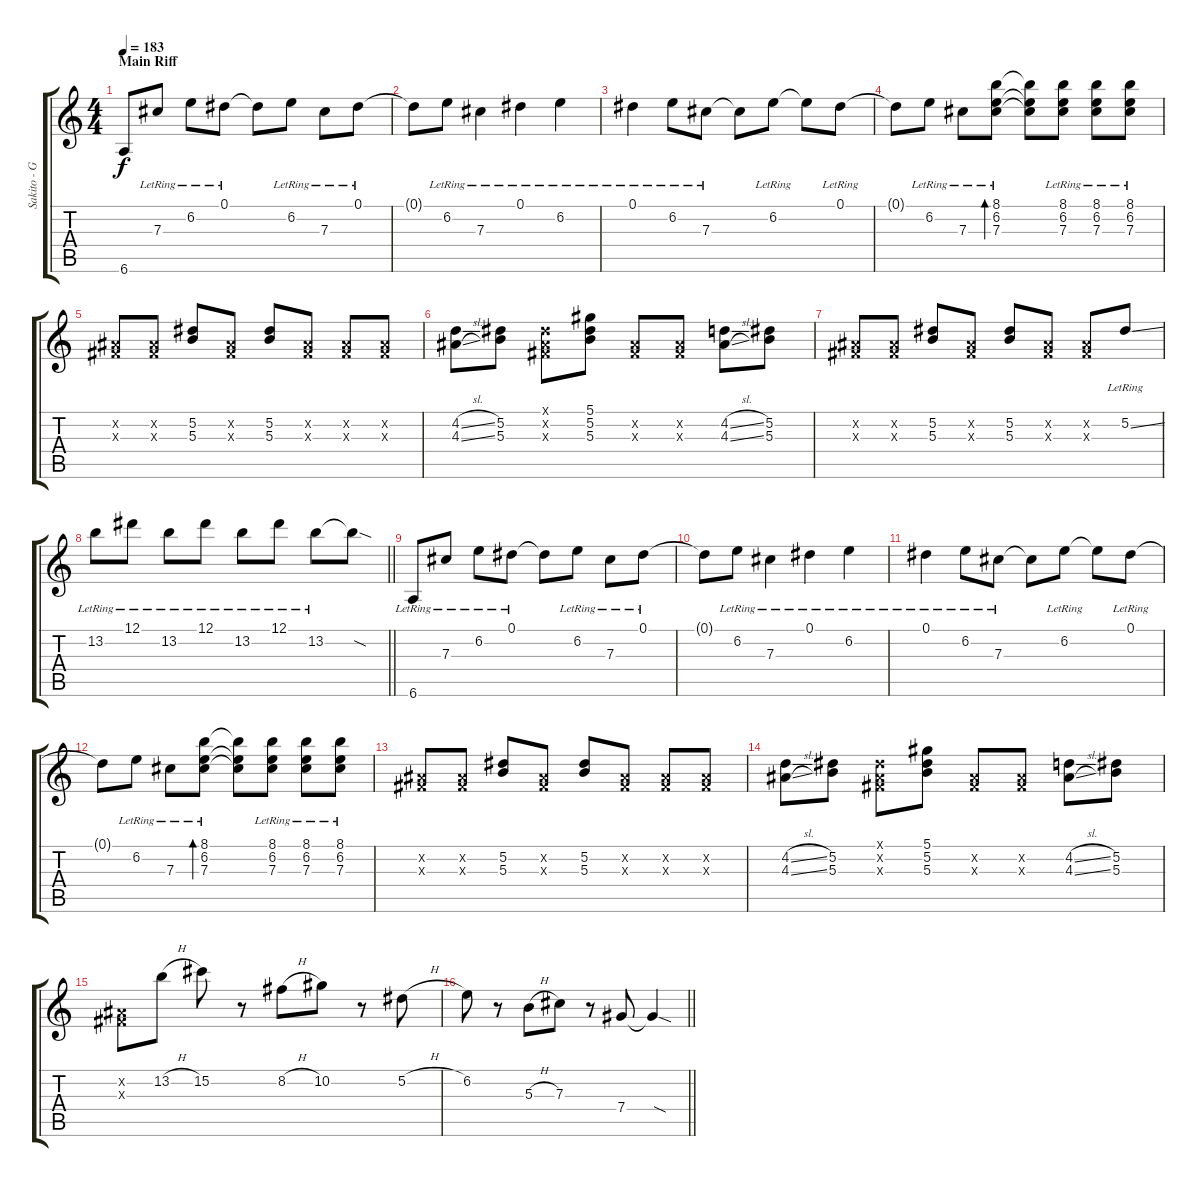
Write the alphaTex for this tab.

\track ("Sakito - Guitar 1" "Sakito - G") {instrument electricguitarjazz}
\staff {score tabs}
\tuning (Eb4 Bb3 Gb3 Db3 Ab2 Eb2) {hide}
\ts (4 4)
\section ("" "Main Riff")
\tempo 183
\clef g2
\ks c
6.6{t}.8{dy f} 7.3{lr}.8 6.2{lr}.8 0.1{lr}.8 0.1{t}.8 6.2{lr}.8 7.3{lr}.8 0.1{lr}.8 |
0.1{t}.8 6.2{lr}.8 7.3{lr}.4 0.1{lr}.4 6.2{lr}.4 |
0.1{lr}.4 6.2{lr}.8 7.3{lr}.8 7.3{t}.8 6.2{lr}.8 6.2{t}.8 0.1{lr}.8 |
0.1{t}.8 6.2{lr}.8 7.3{lr}.8 (8.1{lr} 6.2{lr} 7.3{lr}).8{bd 60} (8.1{t} 6.2{t} 7.3{t}).8 (8.1{lr} 6.2{lr} 7.3{lr}).8 (8.1{lr} 6.2{lr} 7.3{lr}).8 (8.1{lr} 6.2{lr} 7.3{lr}).8 |
(0.2{x} 0.3{x}).8 (0.2{x} 0.3{x}).8 (5.2 5.3).8 (0.2{x} 0.3{x}).8 (5.2 5.3).8 (0.2{x} 0.3{x}).8 (0.2{x} 0.3{x}).8 (0.2{x} 0.3{x}).8 |
(4.2{sl} 4.3{sl}).8 (5.2 5.3).8 (0.1{x} 0.2{x} 0.3{x}).8 (5.1 5.2 5.3).8 (0.2{x} 0.3{x}).8 (0.2{x} 0.3{x}).8 (4.2{sl} 4.3{sl}).8 (5.2 5.3).8 |
(0.2{x} 0.3{x}).8 (0.2{x} 0.3{x}).8 (5.2 5.3).8 (0.2{x} 0.3{x}).8 (5.2 5.3).8 (0.2{x} 0.3{x}).8 (0.2{x} 0.3{x}).8 5.2{ss lr}.8 |
\barLineRight lightlight
13.2{lr}.8 12.1{lr}.8 13.2{lr}.8 12.1{lr}.8 13.2{lr}.8 12.1{lr}.8 13.2{lr}.8 13.2{sod t}.8 |
\section ("" "")
6.6{lr}.8 7.3{lr}.8 6.2{lr}.8 0.1{lr}.8 0.1{t}.8 6.2{lr}.8 7.3{lr}.8 0.1{lr}.8 |
0.1{t}.8 6.2{lr}.8 7.3{lr}.4 0.1{lr}.4 6.2{lr}.4 |
0.1{lr}.4 6.2{lr}.8 7.3{lr}.8 7.3{t}.8 6.2{lr}.8 6.2{t}.8 0.1{lr}.8 |
0.1{t}.8 6.2{lr}.8 7.3{lr}.8 (8.1{lr} 6.2{lr} 7.3{lr}).8{bd 60} (8.1{t} 6.2{t} 7.3{t}).8 (8.1{lr} 6.2{lr} 7.3{lr}).8 (8.1{lr} 6.2{lr} 7.3{lr}).8 (8.1{lr} 6.2{lr} 7.3{lr}).8 |
(0.2{x} 0.3{x}).8 (0.2{x} 0.3{x}).8 (5.2 5.3).8 (0.2{x} 0.3{x}).8 (5.2 5.3).8 (0.2{x} 0.3{x}).8 (0.2{x} 0.3{x}).8 (0.2{x} 0.3{x}).8 |
(4.2{sl} 4.3{sl}).8 (5.2 5.3).8 (0.1{x} 0.2{x} 0.3{x}).8 (5.1 5.2 5.3).8 (0.2{x} 0.3{x}).8 (0.2{x} 0.3{x}).8 (4.2{sl} 4.3{sl}).8 (5.2 5.3).8 |
(0.2{x} 0.3{x}).8 13.2{h}.8 15.2.8 r.8 8.2{h}.8 10.2.8 r.8 5.2{h}.8 |
\barLineRight lightlight
6.2.8 r.8 5.3{h}.8 7.3.8 r.8 7.4.8 7.4{sod t}.4
